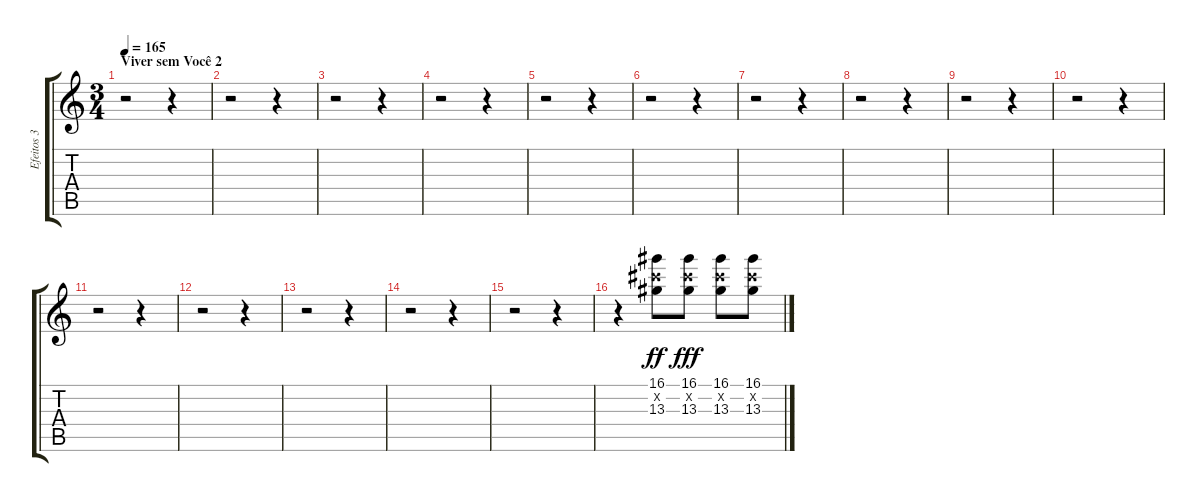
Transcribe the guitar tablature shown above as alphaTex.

\track ("Efeitos 3" "Efeitos 3") {instrument overdrivenguitar}
\staff {score tabs}
\tuning (E4 B3 G3 D3 A2 E2) {hide}
\ts (3 4)
\section ("" "Viver sem Você 2")
\tempo 165
\clef g2
\ks c
r.2{dy f} r.4 |
r.2 r.4 |
r.2 r.4 |
r.2 r.4 |
r.2 r.4 |
r.2 r.4 |
r.2 r.4 |
r.2 r.4 |
r.2 r.4 |
r.2 r.4 |
r.2 r.4 |
r.2 r.4 |
r.2 r.4 |
r.2 r.4 |
r.2 r.4 |
r.4 (16.1 14.2{x} 13.3).8{dy ff} (16.1 14.2{x} 13.3).8{dy fff} (16.1 14.2{x} 13.3).8 (16.1 14.2{x} 13.3).8
